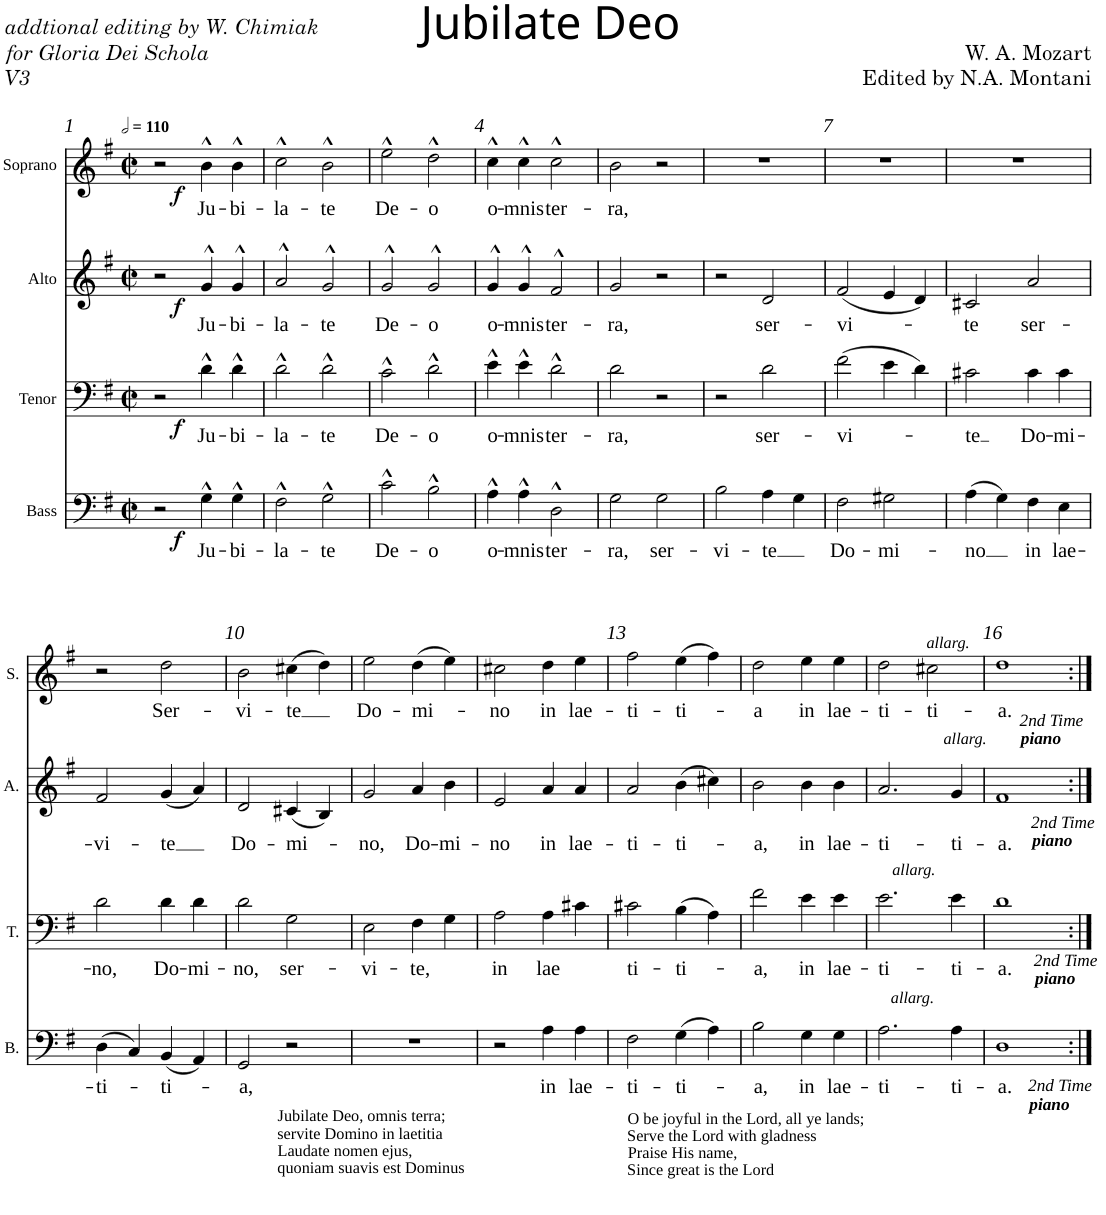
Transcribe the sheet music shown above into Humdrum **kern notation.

**kern	**text	**dynam	**kern	**text	**dynam	**kern	**text	**dynam	**kern	**text	**dynam
*part4	*part4	*part4	*part3	*part3	*part3	*part2	*part2	*part2	*part1	*part1	*part1
*staff4	*staff4	*staff4	*staff3	*staff3	*staff3	*staff2	*staff2	*staff2	*staff1	*staff1	*staff1
*I"Bass	*	*	*I"Tenor	*	*	*I"Alto	*	*	*I"Soprano	*	*
*I'B.	*	*	*I'T.	*	*	*I'A.	*	*	*I'S.	*	*
*clefF4	*	*	*clefF4	*	*	*clefG2	*	*	*clefG2	*	*
*k[f#]	*	*	*k[f#]	*	*	*k[f#]	*	*	*k[f#]	*	*
*M2/2	*	*	*M2/2	*	*	*M2/2	*	*	*M2/2	*	*
*met(c|)	*	*	*met(c|)	*	*	*met(c|)	*	*	*met(c|)	*	*
*MM220	*	*	*MM220	*	*	*MM220	*	*	*MM220	*	*
=1	=1	=1	=1	=1	=1	=1	=1	=1	=1	=1	=1
2r	.	.	2r	.	.	2r	.	.	2r	.	.
!	!LO:LY:b	!LO:DY:b	!	!LO:LY:b	!LO:DY:b	!	!LO:LY:b	!LO:DY:b	!	!LO:LY:b	!LO:DY:b
4G^^\	Ju-	f	4d^^\	Ju-	f	4g^^/	Ju-	f	4b^^\	Ju-	f
!	!LO:LY:b	!	!	!LO:LY:b	!	!	!LO:LY:b	!	!	!LO:LY:b	!
4G^^\	-bi-	.	4d^^\	-bi-	.	4g^^/	-bi-	.	4b^^\	-bi-	.
=2	=2	=2	=2	=2	=2	=2	=2	=2	=2	=2	=2
!	!LO:LY:b	!	!	!LO:LY:b	!	!	!LO:LY:b	!	!	!LO:LY:b	!
2F#^^\	-la-	.	2d^^\	-la-	.	2a^^/	-la-	.	2cc^^\	-la-	.
!	!LO:LY:b	!	!	!LO:LY:b	!	!	!LO:LY:b	!	!	!LO:LY:b	!
2G^^\	-te	.	2d^^\	-te	.	2g^^/	-te	.	2b^^\	-te	.
=3	=3	=3	=3	=3	=3	=3	=3	=3	=3	=3	=3
!	!LO:LY:b	!	!	!LO:LY:b	!	!	!LO:LY:b	!	!	!LO:LY:b	!
2c^^\	De-	.	2c^^\	De-	.	2g^^/	De-	.	2ee^^\	De-	.
!	!LO:LY:b	!	!	!LO:LY:b	!	!	!LO:LY:b	!	!	!LO:LY:b	!
2B^^\	-o	.	2d^^\	-o	.	2g^^/	-o	.	2dd^^\	-o	.
=4	=4	=4	=4	=4	=4	=4	=4	=4	=4	=4	=4
!	!LO:LY:b	!	!	!LO:LY:b	!	!	!LO:LY:b	!	!	!LO:LY:b	!
4A^^\	o-	.	4e^^\	o-	.	4g^^/	o-	.	4cc^^\	o-	.
!	!LO:LY:b	!	!	!LO:LY:b	!	!	!LO:LY:b	!	!	!LO:LY:b	!
4A^^\	-mnis	.	4e^^\	-mnis	.	4g^^/	-mnis	.	4cc^^\	-mnis	.
!	!LO:LY:b	!	!	!LO:LY:b	!	!	!LO:LY:b	!	!	!LO:LY:b	!
2D^^\	ter-	.	2d^^\	ter-	.	2f#^^/	ter-	.	2cc^^\	ter-	.
=5	=5	=5	=5	=5	=5	=5	=5	=5	=5	=5	=5
!	!LO:LY:b	!	!	!LO:LY:b	!	!	!LO:LY:b	!	!	!LO:LY:b	!
2G\	-ra,	.	2d\	-ra,	.	2g/	-ra,	.	2b\	-ra,	.
!	!LO:LY:b	!	!	!	!	!	!	!	!	!	!
2G\	ser-	.	2r	.	.	2r	.	.	2r	.	.
=6	=6	=6	=6	=6	=6	=6	=6	=6	=6	=6	=6
!	!LO:LY:b	!	!	!	!	!	!	!	!	!	!
2B\	-vi-	.	2r	.	.	2r	.	.	1r	.	.
!	!LO:LY:b	!	!	!LO:LY:b	!	!	!LO:LY:b	!	!	!	!
4A\	-te	.	2d\	ser-	.	2d/	ser-	.	.	.	.
4G\	.	.	.	.	.	.	.	.	.	.	.
=7	=7	=7	=7	=7	=7	=7	=7	=7	=7	=7	=7
!	!LO:LY:b	!	!	!LO:LY:b	!	!	!LO:LY:b	!	!	!	!
2F#\	Do-	.	(2f#\	-vi-	.	(2f#/	-vi-	.	1r	.	.
!	!LO:LY:b	!	!	!	!	!	!	!	!	!	!
2G#X\	-mi-	.	4e\	.	.	4e/	.	.	.	.	.
.	.	.	4d\)	.	.	4d/)	.	.	.	.	.
=8	=8	=8	=8	=8	=8	=8	=8	=8	=8	=8	=8
!	!LO:LY:b	!	!	!LO:LY:b	!	!	!LO:LY:b	!	!	!	!
(4A\	-no	.	2c#X\	-te	.	2c#X/	-te	.	1r	.	.
4G\)	.	.	.	.	.	.	.	.	.	.	.
!	!LO:LY:b	!	!	!LO:LY:b	!	!	!LO:LY:b	!	!	!	!
4F#\	in	.	4c#\	Do-	.	2a/	ser-	.	.	.	.
!	!LO:LY:b	!	!	!LO:LY:b	!	!	!	!	!	!	!
4E\	lae-	.	4c#\	-mi-	.	.	.	.	.	.	.
!!LO:LB:g=z
=9	=9	=9	=9	=9	=9	=9	=9	=9	=9	=9	=9
!	!LO:LY:b	!	!	!LO:LY:b	!	!	!LO:LY:b	!	!	!	!
(4D\	-ti-	.	2d\	-no,	.	2f#/	-vi-	.	2r	.	.
4C/)	.	.	.	.	.	.	.	.	.	.	.
!	!LO:LY:b	!	!	!LO:LY:b	!	!	!LO:LY:b	!	!	!LO:LY:b	!
(4BB/	-ti-	.	4d\	Do-	.	(4g/	-te	.	2dd\	Ser-	.
!	!	!	!	!LO:LY:b	!	!	!	!	!	!	!
4AA/)	.	.	4d\	-mi-	.	4a/)	.	.	.	.	.
=10	=10	=10	=10	=10	=10	=10	=10	=10	=10	=10	=10
!	!LO:LY:b	!	!	!LO:LY:b	!	!	!LO:LY:b	!	!	!LO:LY:b	!
2GG/	-a,	.	2d\	-no,	.	2d/	Do-	.	2b\	-vi-	.
!LO:TX:b:t=Jubilate Deo, omnis terra;	!	!	!	!	!	!	!	!	!	!	!
!LO:TX:b:t=servite Domino in laetitia	!	!	!	!	!	!	!	!	!	!	!
!LO:TX:b:t=Laudate nomen ejus,	!	!	!	!	!	!	!	!	!	!	!
!LO:TX:b:t=quoniam suavis est Dominus	!	!	!	!	!	!	!	!	!	!	!
!	!	!	!	!LO:LY:b	!	!	!LO:LY:b	!	!	!LO:LY:b	!
2r	.	.	2G\	ser-	.	(4c#X/	-mi-	.	(4cc#X\	-te	.
.	.	.	.	.	.	4B/)	.	.	4dd\)	.	.
=11	=11	=11	=11	=11	=11	=11	=11	=11	=11	=11	=11
!	!	!	!	!LO:LY:b	!	!	!LO:LY:b	!	!	!LO:LY:b	!
1r	.	.	2E\	-vi-	.	2g/	-no,	.	2ee\	Do-	.
!	!	!	!	!LO:LY:b	!	!	!LO:LY:b	!	!	!LO:LY:b	!
.	.	.	4F#\	-te,	.	4a/	Do-	.	(4dd\	-mi-	.
!	!	!	!	!	!	!	!LO:LY:b	!	!	!	!
.	.	.	4G\	.	.	4b\	-mi-	.	4ee\)	.	.
=12	=12	=12	=12	=12	=12	=12	=12	=12	=12	=12	=12
!	!	!	!	!LO:LY:b	!	!	!LO:LY:b	!	!	!LO:LY:b	!
2r	.	.	2A\	in	.	2e/	-no	.	2cc#X\	-no	.
!	!LO:LY:b	!	!	!LO:LY:b	!	!	!LO:LY:b	!	!	!LO:LY:b	!
4A\	in	.	4A\	lae	.	4a/	in	.	4dd\	in	.
!	!LO:LY:b	!	!	!	!	!	!LO:LY:b	!	!	!LO:LY:b	!
4A\	lae-	.	4c#X\	.	.	4a/	lae-	.	4ee\	lae-	.
=13	=13	=13	=13	=13	=13	=13	=13	=13	=13	=13	=13
!LO:TX:b:t=O be joyful in the Lord, all ye lands;	!	!	!	!	!	!	!	!	!	!	!
!LO:TX:b:t=Serve the Lord with gladness	!	!	!	!	!	!	!	!	!	!	!
!LO:TX:b:t=Praise His name,	!	!	!	!	!	!	!	!	!	!	!
!LO:TX:b:t=Since great is the Lord	!	!	!	!	!	!	!	!	!	!	!
!	!LO:LY:b	!	!	!LO:LY:b	!	!	!LO:LY:b	!	!	!LO:LY:b	!
2F#\	-ti-	.	2c#X\	-ti-	.	2a/	-ti-	.	2ff#\	-ti-	.
!	!LO:LY:b	!	!	!LO:LY:b	!	!	!LO:LY:b	!	!	!LO:LY:b	!
(4G\	-ti-	.	(4B\	-ti-	.	(4b\	-ti-	.	(4ee\	-ti-	.
4A\)	.	.	4A\)	.	.	4cc#X\)	.	.	4ff#\)	.	.
=14	=14	=14	=14	=14	=14	=14	=14	=14	=14	=14	=14
!	!LO:LY:b	!	!	!LO:LY:b	!	!	!LO:LY:b	!	!	!LO:LY:b	!
2B\	-a,	.	2f#\	-a,	.	2b\	-a,	.	2dd\	-a	.
!	!LO:LY:b	!	!	!LO:LY:b	!	!	!LO:LY:b	!	!	!LO:LY:b	!
4G\	in	.	4e\	in	.	4b\	in	.	4ee\	in	.
!	!LO:LY:b	!	!	!LO:LY:b	!	!	!LO:LY:b	!	!	!LO:LY:b	!
4G\	lae-	.	4e\	lae-	.	4b\	lae-	.	4ee\	lae-	.
=15	=15	=15	=15	=15	=15	=15	=15	=15	=15	=15	=15
!	!LO:LY:b	!	!	!LO:LY:b	!	!	!LO:LY:b	!	!	!LO:LY:b	!
2.A\	-ti-	.	2.e\	-ti-	.	2.a/	-ti-	.	2dd\	-ti-	.
!	!	!	!	!	!	!	!	!	!LO:TX:a:i:t=allarg.	!	!
!	!	!	!	!	!	!	!	!	!	!LO:LY:b	!
.	.	.	.	.	.	.	.	.	2cc#X\	-ti-	.
!	!	!	!	!	!	!LO:TX:a:i:t=allarg.	!	!	!	!	!
!	!	!	!LO:TX:a:i:t=allarg.	!	!	!	!	!	!	!	!
!LO:TX:a:i:t=allarg.	!	!	!	!	!	!	!	!	!	!	!
!	!LO:LY:b	!	!	!LO:LY:b	!	!	!LO:LY:b	!	!	!	!
4A\	-ti-	.	4e\	-ti-	.	4g/	-ti-	.	.	.	.
=16	=16	=16	=16	=16	=16	=16	=16	=16	=16	=16	=16
!	!	!	!	!	!	!	!	!	!LO:TX:b:i:t=2nd Time	!	!
!	!	!	!	!	!	!	!	!	!LO:TX:b:B:t=piano	!	!
!	!	!	!	!	!	!LO:TX:b:i:t=2nd Time	!	!	!	!	!
!	!	!	!	!	!	!LO:TX:b:B:t=piano	!	!	!	!	!
!	!	!	!LO:TX:b:i:t=2nd Time	!	!	!	!	!	!	!	!
!	!	!	!LO:TX:b:B:t=piano	!	!	!	!	!	!	!	!
!LO:TX:b:i:t=2nd Time	!	!	!	!	!	!	!	!	!	!	!
!LO:TX:b:B:t=piano	!	!	!	!	!	!	!	!	!	!	!
!	!LO:LY:b	!	!	!LO:LY:b	!	!	!LO:LY:b	!	!	!LO:LY:b	!
1D	-a.	.	1d	-a.	.	1f#	-a.	.	1dd	-a.	.
=:|!	=:|!	=:|!	=:|!	=:|!	=:|!	=:|!	=:|!	=:|!	=:|!	=:|!	=:|!
*-	*-	*-	*-	*-	*-	*-	*-	*-	*-	*-	*-
